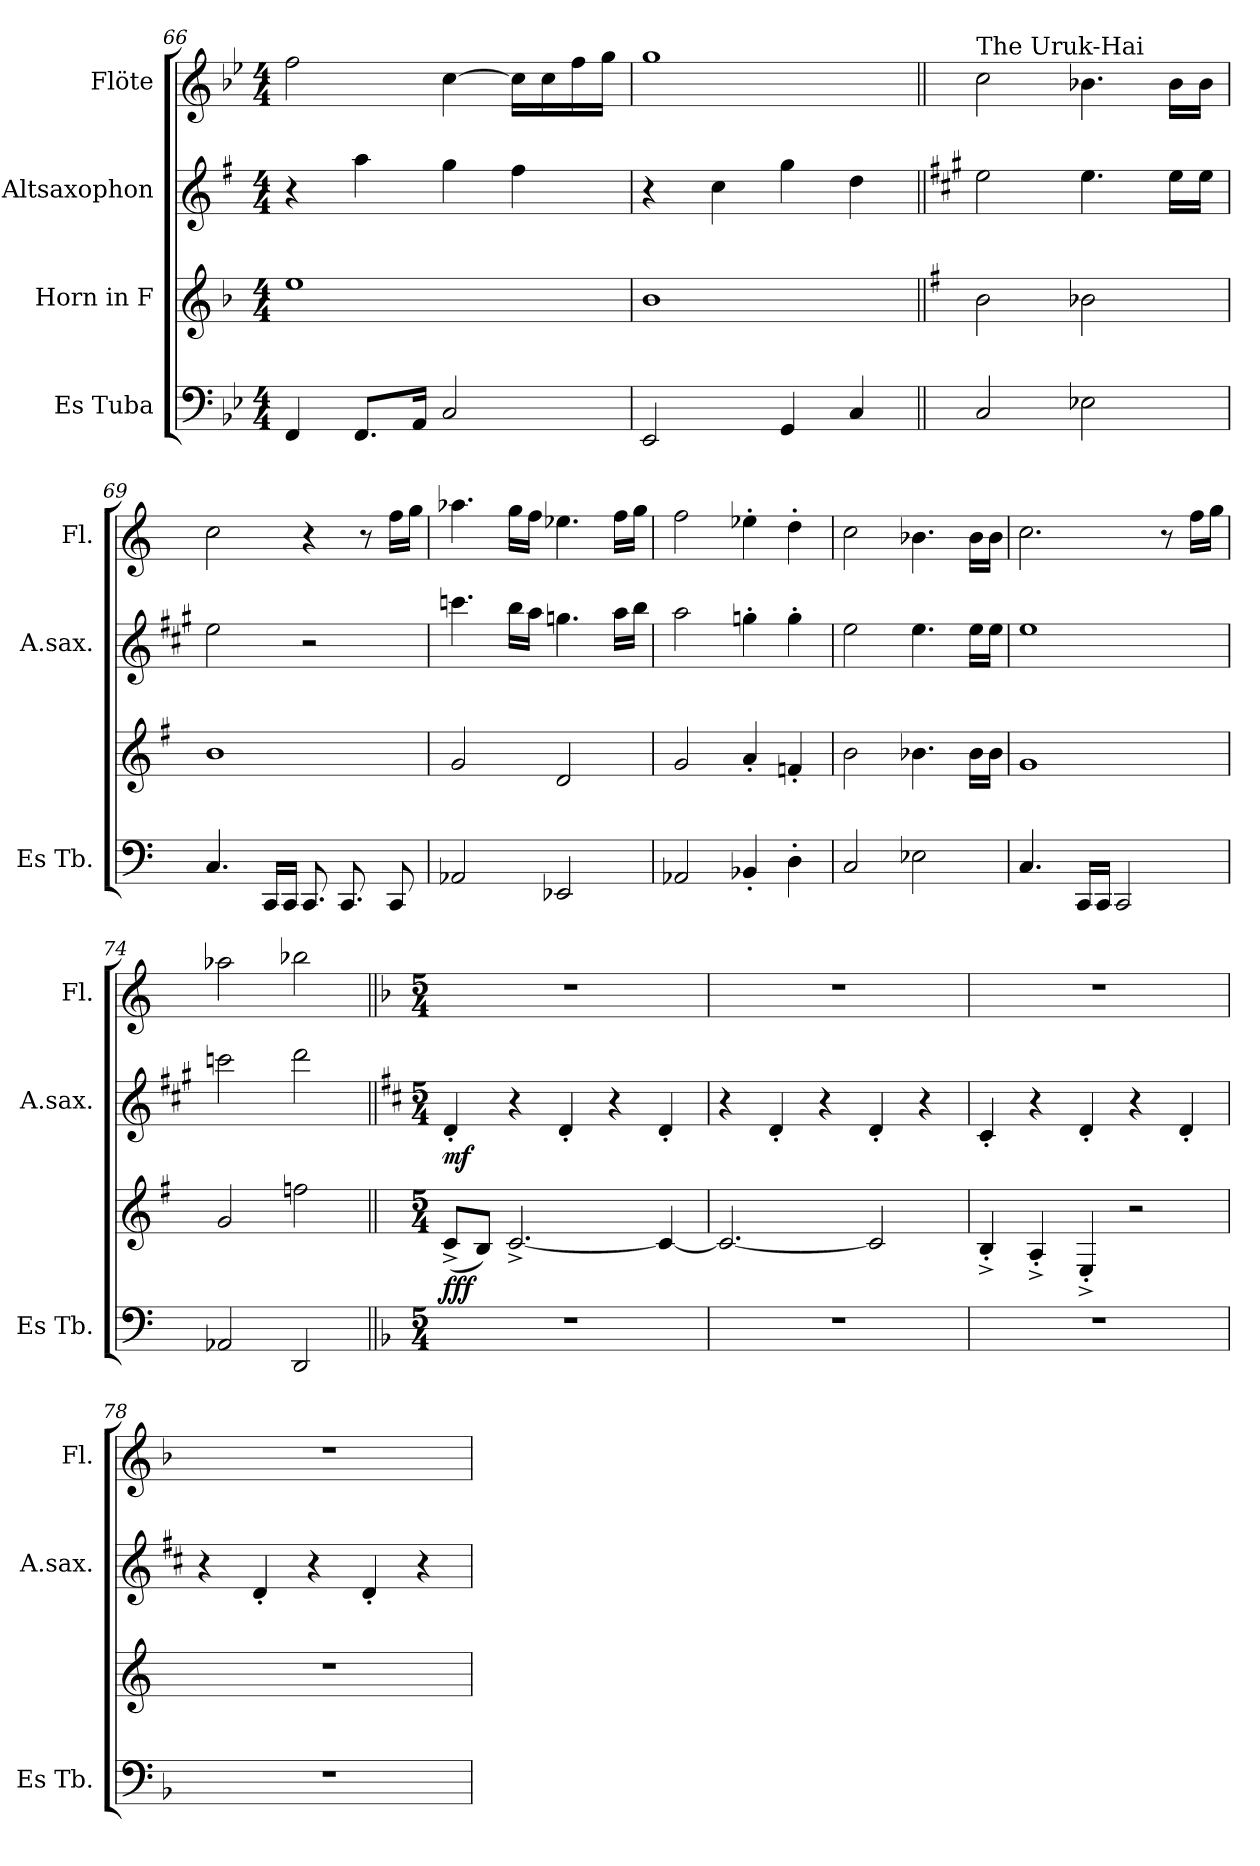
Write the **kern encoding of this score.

**kern	**kern	**dynam	**kern	**dynam	**kern
*part4	*part3	*part3	*part2	*part2	*part1
*staff4	*staff3	*staff3	*staff2	*staff2	*staff1
*I"Es Tuba	*I"Horn in F	*	*I"Altsaxophon	*	*I"Flöte
*I'Es Tb.	*	*	*I'A.sax.	*	*I'Fl.
*clefF4	*clefG2	*	*clefG2	*	*clefG2
*	*ITrd4c7	*	*ITrd5c9	*	*
*k[b-e-]	*k[b-e-]	*	*k[b-e-]	*	*k[b-e-]
*M4/4	*M4/4	*	*M4/4	*	*M4/4
=66	=66	=66	=66	=66	=66
4FF/	1a	.	4r	.	2ff\
8.FF/L	.	.	4cc\	.	.
16AA/Jk	.	.	.	.	.
2C/	.	.	4b-\	.	[4cc\
.	.	.	4a\	.	16cc\LL]
.	.	.	.	.	16cc\
.	.	.	.	.	16ff\
.	.	.	.	.	16gg\JJ
=67	=67	=67	=67	=67	=67
2EE-/	1e-	.	4r	.	1gg
.	.	.	4e-\	.	.
4GG/	.	.	4b-\	.	.
4C/	.	.	4f\	.	.
=68||	=68||	=68||	=68||	=68||	=68||
*k[]	*k[]	*	*k[]	*	*k[]
*	*	*	*	*	*MM90
!	!	!	!	!	!LO:TX:t=The Uruk-Hai
2C/	2e\	.	2g\	.	2cc\
2E-X\	2e-X\	.	4.g\	.	4.b-X\
.	.	.	16g\LL	.	16b-\LL
.	.	.	16g\JJ	.	16b-\JJ
!!LO:PB:g=z
=69	=69	=69	=69	=69	=69
4.C/	1e	.	2g\	.	2cc\
16CC/LL	.	.	.	.	.
16CC/JJ	.	.	.	.	.
8.CC/	.	.	2r	.	4r
8.CC/	.	.	.	.	.
.	.	.	.	.	8r
8CC/	.	.	.	.	16ff\LL
.	.	.	.	.	16gg\JJ
=70	=70	=70	=70	=70	=70
2AA-X/	2c/	.	4.ee-X\	.	4.aa-X\
.	.	.	16dd\LL	.	16gg\LL
.	.	.	16cc\JJ	.	16ff\JJ
2EE-X/	2G/	.	4.b-X\	.	4.ee-X\
.	.	.	16cc\LL	.	16ff\LL
.	.	.	16dd\JJ	.	16gg\JJ
=71	=71	=71	=71	=71	=71
2AA-X/	2c/	.	2cc\	.	2ff\
4BB-X'/	4d'/	.	4b-X'\	.	4ee-X'\
4D'\	4B-X'/	.	4b-'\	.	4dd'\
=72	=72	=72	=72	=72	=72
2C/	2e\	.	2g\	.	2cc\
2E-X\	4.e-X\	.	4.g\	.	4.b-X\
.	16e-\LL	.	16g\LL	.	16b-\LL
.	16e-\JJ	.	16g\JJ	.	16b-\JJ
=73	=73	=73	=73	=73	=73
4.C/	1c	.	1g	.	2.cc\
16CC/LL	.	.	.	.	.
16CC/JJ	.	.	.	.	.
2CC/	.	.	.	.	.
.	.	.	.	.	8r
.	.	.	.	.	16ff\LL
.	.	.	.	.	16gg\JJ
!!LO:LB:g=z
=74	=74	=74	=74	=74	=74
*	*	*	*	*	*MM70
2AA-X/	2c/	.	2ee-X\	.	2aa-X\
*	*	*	*	*	*MM50
2DD/	2b-X\	.	2ff\	.	2bb-X\
=75||	=75||	=75||	=75||	=75||	=75||
*k[b-]	*k[b-]	*	*k[b-]	*	*k[b-]
*M5/4	*M5/4	*	*M5/4	*	*M5/4
*	*	*	*	*	*MM160
!	!	!LO:DY:b	!	!LO:DY:b	!
4%5r	(<8F^/L	fff	4F'/	mf	4%5r
.	8E/J)	.	.	.	.
.	[2.F^/	.	4r	.	.
.	.	.	4F'/	.	.
.	.	.	4r	.	.
.	4F/_	.	4F'/	.	.
=76	=76	=76	=76	=76	=76
4%5r	2.F/_	.	4r	.	4%5r
.	.	.	4F'/	.	.
.	.	.	4r	.	.
.	2F/]	.	4F'/	.	.
.	.	.	4r	.	.
=77	=77	=77	=77	=77	=77
4%5r	4E'^/	.	4E'/	.	4%5r
.	4D'^/	.	4r	.	.
.	4AA'^/	.	4F'/	.	.
.	2r	.	4r	.	.
.	.	.	4F'/	.	.
=78	=78	=78	=78	=78	=78
4%5r	4%5r	.	4r	.	4%5r
.	.	.	4F'/	.	.
.	.	.	4r	.	.
.	.	.	4F'/	.	.
.	.	.	4r	.	.
=	=	=	=	=	=
*-	*-	*-	*-	*-	*-
